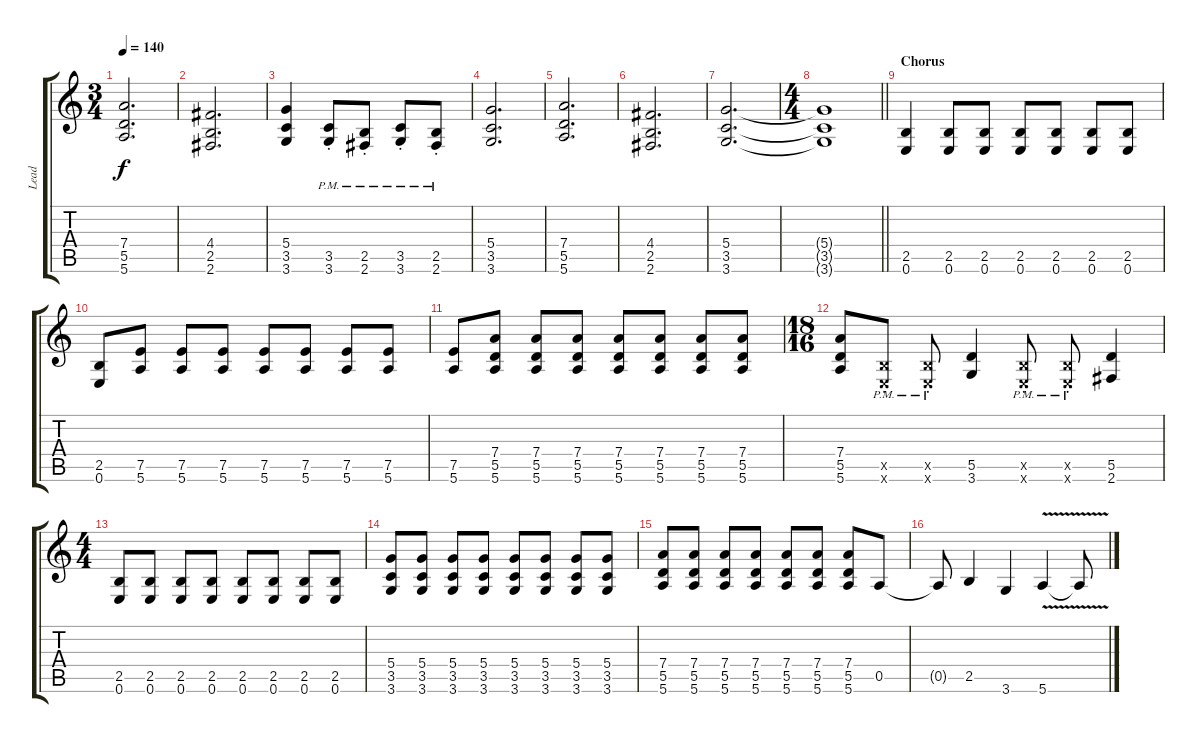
\track ("Lead" "Lead") {instrument distortionguitar}
\staff {score tabs}
\tuning (E4 B3 G3 D3 A2 E2) {hide}
\ts (3 4)
\tempo 140
\clef g2
\ks c
(7.4 5.5 5.6).2{d dy f} |
(4.4 2.5 2.6).2{d} |
(5.4 3.5 3.6).4 (3.5{pm st} 3.6{pm st}).8 (2.5{pm st} 2.6{pm st}).8 (3.5{pm st} 3.6{pm st}).8 (2.5{pm st} 2.6{pm st}).8 |
(5.4 3.5 3.6).2{d} |
(7.4 5.5 5.6).2{d} |
(4.4 2.5 2.6).2{d} |
(5.4 3.5 3.6).2{d} |
\ts (4 4)
\barLineRight lightlight
(5.4{t} 3.5{t} 3.6{t}).1 |
\section ("" "Chorus")
(2.5 0.6).4 (2.5 0.6).8 (2.5 0.6).8 (2.5 0.6).8 (2.5 0.6).8 (2.5 0.6).8 (2.5 0.6).8 |
(2.5 0.6).8 (7.5 5.6).8 (7.5 5.6).8 (7.5 5.6).8 (7.5 5.6).8 (7.5 5.6).8 (7.5 5.6).8 (7.5 5.6).8 |
(7.5 5.6).8 (7.4 5.5 5.6).8 (7.4 5.5 5.6).8 (7.4 5.5 5.6).8 (7.4 5.5 5.6).8 (7.4 5.5 5.6).8 (7.4 5.5 5.6).8 (7.4 5.5 5.6).8 |
\ts (18 16)
(7.4 5.5 5.6).8 (2.5{pm st x} 0.6{pm st x}).8 (2.5{pm st x} 0.6{pm st x}).8 (5.5 3.6).4 (2.5{pm st x} 0.6{pm st x}).8 (2.5{pm st x} 0.6{pm st x}).8 (5.5 2.6).4 |
\ts (4 4)
(2.5 0.6).8 (2.5 0.6).8 (2.5 0.6).8 (2.5 0.6).8 (2.5 0.6).8 (2.5 0.6).8 (2.5 0.6).8 (2.5 0.6).8 |
(5.4 3.5 3.6).8 (5.4 3.5 3.6).8 (5.4 3.5 3.6).8 (5.4 3.5 3.6).8 (5.4 3.5 3.6).8 (5.4 3.5 3.6).8 (5.4 3.5 3.6).8 (5.4 3.5 3.6).8 |
(7.4 5.5 5.6).8 (7.4 5.5 5.6).8 (7.4 5.5 5.6).8 (7.4 5.5 5.6).8 (7.4 5.5 5.6).8 (7.4 5.5 5.6).8 (7.4 5.5 5.6).8 0.5.8 |
0.5{t}.8 2.5.4 3.6.4 5.6{v}.4 5.6{t}.8
